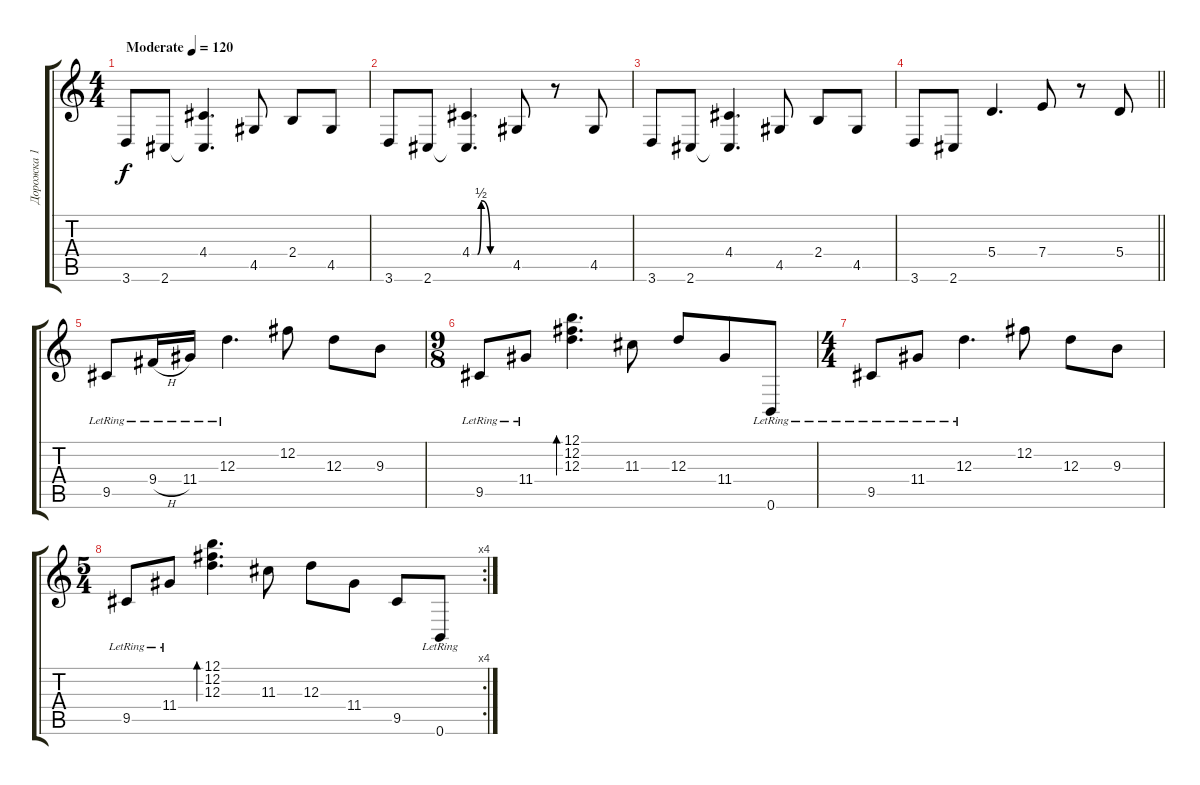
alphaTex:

\track ("Дорожка 1" "Дорожка 1") {mute instrument acousticguitarsteel}
\staff {score tabs}
\tuning (B3 Gb3 D3 A2 E2 B1) {hide}
\ts (4 4)
\tempo (120 "Moderate")
\clef g2
\ks c
3.6.8{dy f instrument acousticguitarsteel} 2.6.8 (4.4 2.6{t}).4{d} 4.5.8 2.4.8 4.5.8 |
3.6.8 2.6.8 (4.4{be (custom 0 0 9 0 15 2 30 0 60 0)} 2.6{t}).4{d} 4.5.8 r.8 4.5.8 |
3.6.8 2.6.8 (4.4 2.6{t}).4{d} 4.5.8 2.4.8 4.5.8 |
\barLineRight lightlight
3.6.8 2.6.8 5.4.4{d} 7.4.8 r.8 5.4.8 |
9.5{lr}.8 9.4{h lr}.16 11.4{lr}.16 12.3{lr}.4{d} 12.2.8 12.3.8 9.3.8 |
\ts (9 8)
9.5{lr}.8 11.4{lr}.8 (12.1 12.2 12.3).4{d bd 60} 11.3.8 12.3.8 11.4.8 0.6{lr}.8 |
\ts (4 4)
9.5{lr}.8 11.4{lr}.8 12.3{lr}.4{d} 12.2.8 12.3.8 9.3.8 |
\rc 4
\ts (5 4)
9.5{lr}.8 11.4{lr}.8 (12.1 12.2 12.3).4{d bd 60} 11.3.8 12.3.8 11.4.8 9.5.8 0.6{lr}.8
